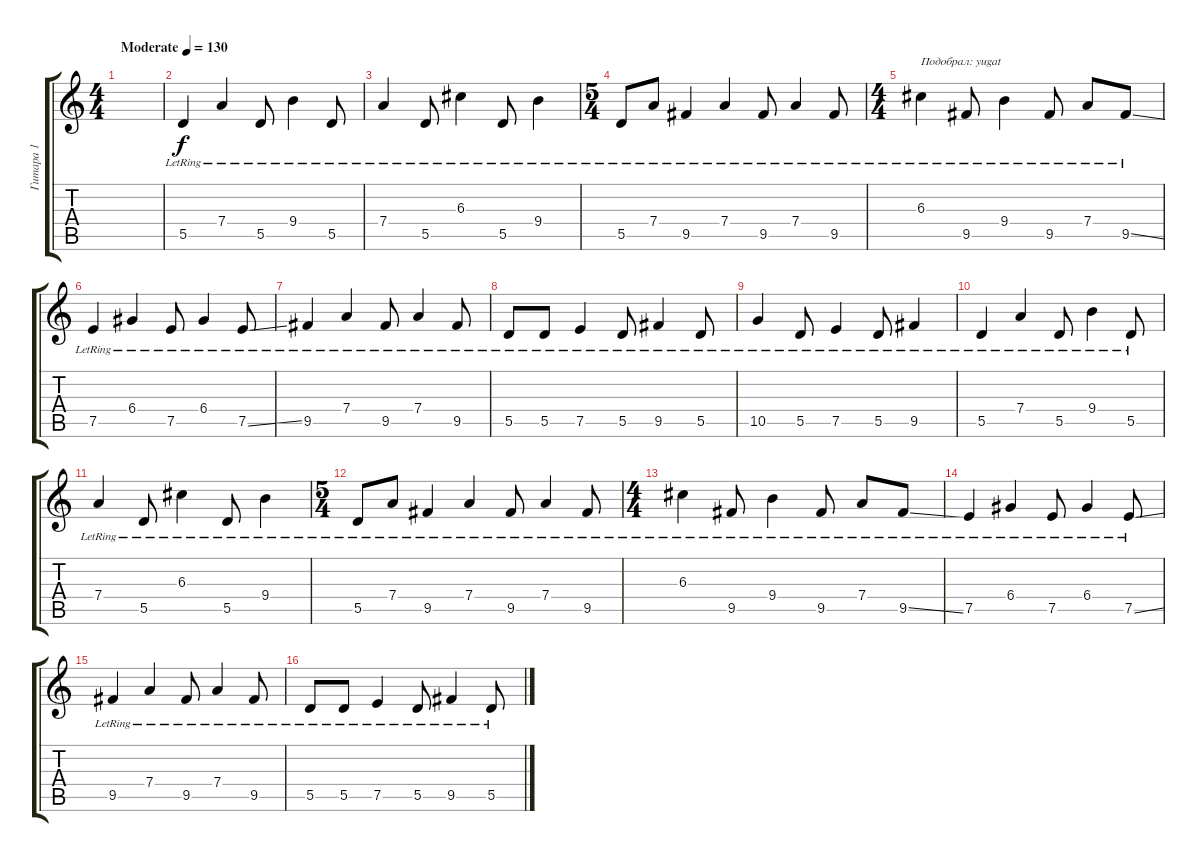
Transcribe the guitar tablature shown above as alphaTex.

\track ("Гитара 1" "Гитара 1") {instrument electricguitarjazz}
\staff {score tabs}
\tuning (E4 B3 G3 D3 A2 E2) {hide}
\ts (4 4)
\tempo (130 "Moderate")
\clef g2
\ks c
|
5.5{lr}.4 7.4{lr}.4 5.5{lr}.8 9.4{lr}.4 5.5{lr}.8 |
7.4{lr}.4 5.5{lr}.8 6.3{lr}.4 5.5{lr}.8 9.4{lr}.4 |
\ts (5 4)
5.5{lr}.8 7.4{lr}.8 9.5{lr}.4 7.4{lr}.4 9.5{lr}.8 7.4{lr}.4 9.5{lr}.8 |
\ts (4 4)
6.3{lr}.4{txt "Подобрал: yugat"} 9.5{lr}.8 9.4{lr}.4 9.5{lr}.8 7.4{lr}.8 9.5{ss lr}.8 |
7.5{lr}.4 6.4{lr}.4 7.5{lr}.8 6.4{lr}.4 7.5{ss lr}.8 |
9.5{lr}.4 7.4{lr}.4 9.5{lr}.8 7.4{lr}.4 9.5{lr}.8 |
5.5{lr}.8 5.5{lr}.8 7.5{lr}.4 5.5{lr}.8 9.5{lr}.4 5.5{lr}.8 |
10.5{lr}.4 5.5{lr}.8 7.5{lr}.4 5.5{lr}.8 9.5{lr}.4 |
5.5{lr}.4 7.4{lr}.4 5.5{lr}.8 9.4{lr}.4 5.5{lr}.8 |
7.4{lr}.4 5.5{lr}.8 6.3{lr}.4 5.5{lr}.8 9.4{lr}.4 |
\ts (5 4)
5.5{lr}.8 7.4{lr}.8 9.5{lr}.4 7.4{lr}.4 9.5{lr}.8 7.4{lr}.4 9.5{lr}.8 |
\ts (4 4)
6.3{lr}.4 9.5{lr}.8 9.4{lr}.4 9.5{lr}.8 7.4{lr}.8 9.5{ss lr}.8 |
7.5{lr}.4 6.4{lr}.4 7.5{lr}.8 6.4{lr}.4 7.5{ss lr}.8 |
9.5{lr}.4 7.4{lr}.4 9.5{lr}.8 7.4{lr}.4 9.5{lr}.8 |
5.5{lr}.8 5.5{lr}.8 7.5{lr}.4 5.5{lr}.8 9.5{lr}.4 5.5{lr}.8
